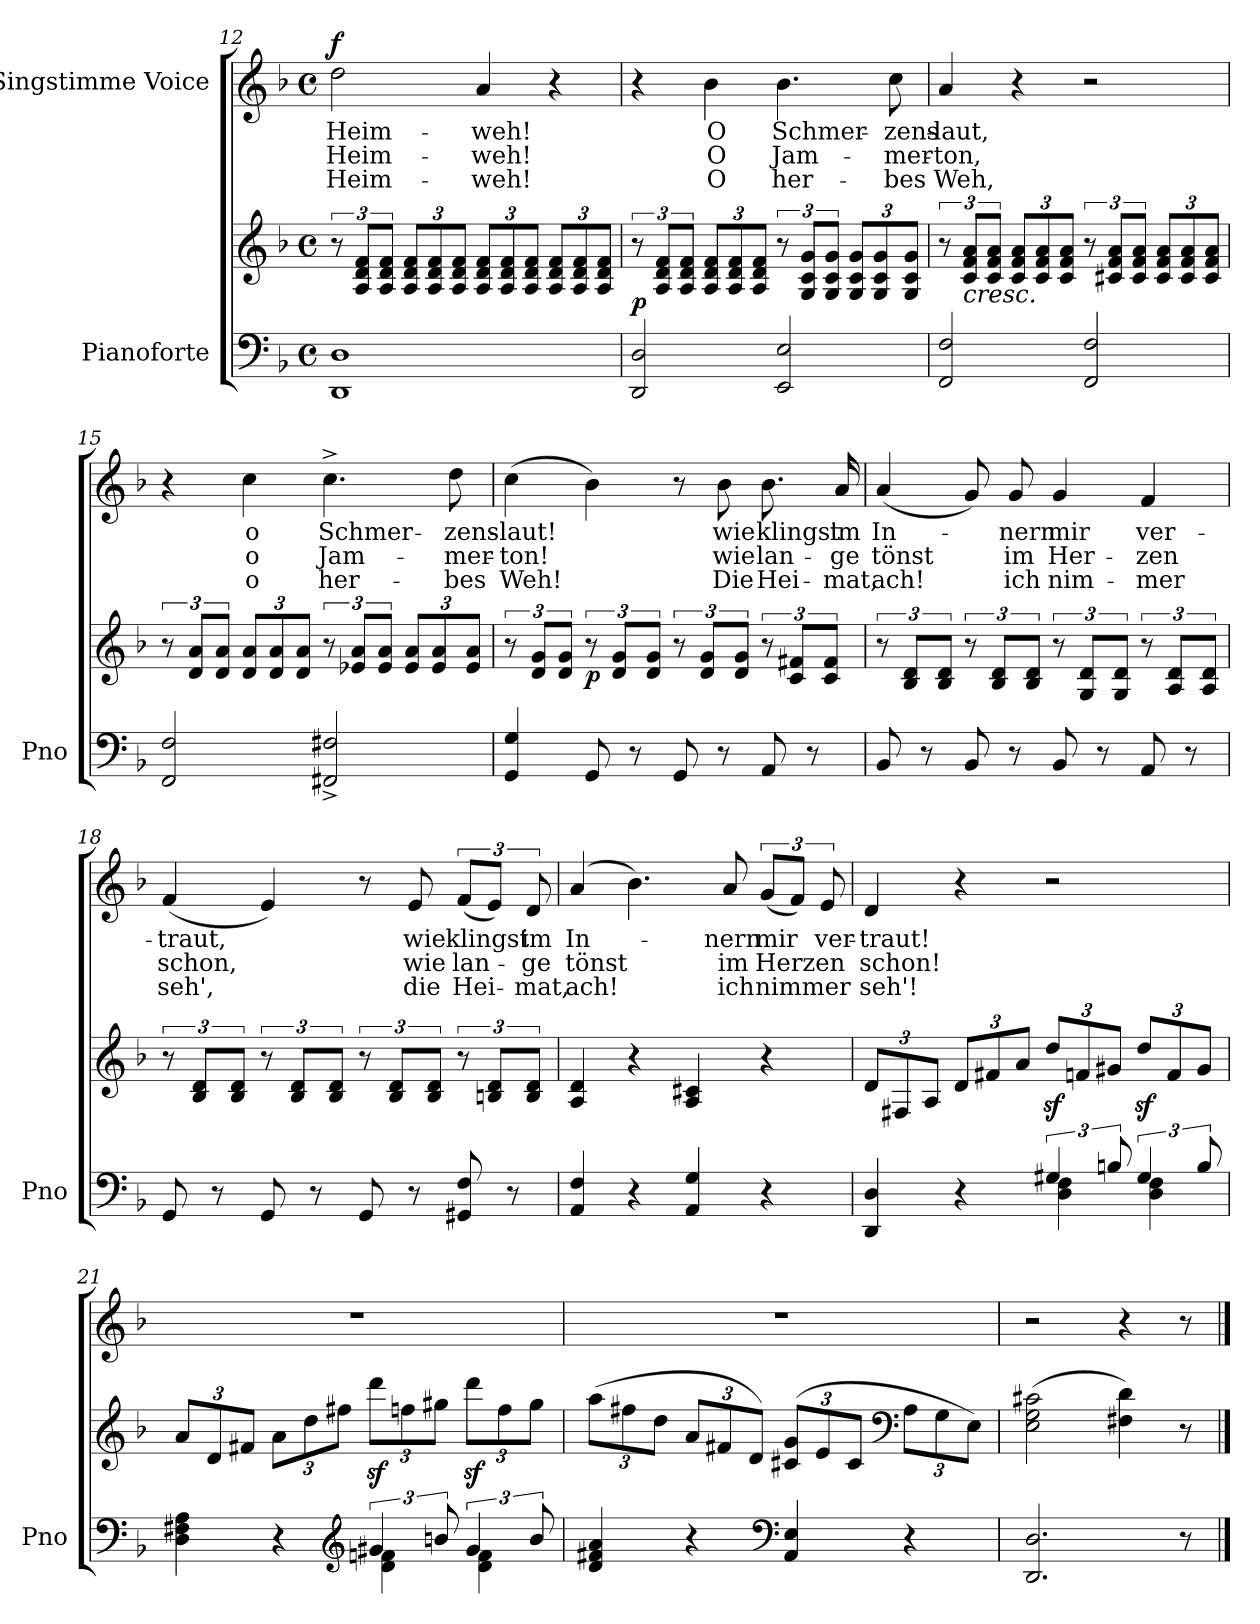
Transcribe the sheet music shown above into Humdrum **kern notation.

**kern	**kern	**dynam	**kern	**text	**text	**text	**dynam
*part2	*part2	*part2	*part1	*part1	*part1	*part1	*part1
*staff3	*staff2	*staff2/3	*staff1	*staff1	*staff1	*staff1	*staff1
*I"Pianoforte	*	*	*I"Singstimme Voice	*	*	*	*
*I'Pno	*	*	*	*	*	*	*
!!LO:PB:g=z
*clefF4	*clefG2	*	*clefG2	*	*	*	*
*k[b-]	*k[b-]	*	*k[b-]	*	*	*	*
*M4/4	*M4/4	*	*M4/4	*	*	*	*
*met(c)	*met(c)	*	*met(c)	*	*	*	*
=12	=12	=12	=12	=12	=12	=12	=12
!	!	!	!	!LO:LY:b	!LO:LY:b	!LO:LY:b	!LO:DY:a
1DD 1D	12r	.	2dd\	Heim-	Heim-	Heim-	f
.	12A/ 12d/ 12f/L	.	.	.	.	.	.
.	12A/ 12d/ 12f/J	.	.	.	.	.	.
*	*Xbrackettup	*	*	*	*	*	*
.	12A/ 12d/ 12f/L	.	.	.	.	.	.
.	12A/ 12d/ 12f/	.	.	.	.	.	.
.	12A/ 12d/ 12f/J	.	.	.	.	.	.
!	!	!	!	!LO:LY:b	!LO:LY:b	!LO:LY:b	!
.	12A/ 12d/ 12f/L	.	4a/	-weh!	-weh!	-weh!	.
.	12A/ 12d/ 12f/	.	.	.	.	.	.
.	12A/ 12d/ 12f/J	.	.	.	.	.	.
.	12A/ 12d/ 12f/L	.	4r	.	.	.	.
.	12A/ 12d/ 12f/	.	.	.	.	.	.
.	12A/ 12d/ 12f/J	.	.	.	.	.	.
=13	=13	=13	=13	=13	=13	=13	=13
*	*brackettup	*	*	*	*	*	*
!	!	!LO:DY:b	!	!	!	!	!
2DD/ 2D/	12r	p	4r	.	.	.	.
.	12A/ 12d/ 12f/L	.	.	.	.	.	.
.	12A/ 12d/ 12f/J	.	.	.	.	.	.
*	*Xbrackettup	*	*	*	*	*	*
!	!	!	!	!LO:LY:b	!LO:LY:b	!LO:LY:b	!LO:DY:a
!	!	!	!	!	!	!	!LO:DY:n=1:a
.	12A/ 12d/ 12f/L	.	4b-\	O	O	O	p other-dynamics
.	12A/ 12d/ 12f/	.	.	.	.	.	.
.	12A/ 12d/ 12f/J	.	.	.	.	.	.
*	*brackettup	*	*	*	*	*	*
!	!	!	!	!LO:LY:b	!LO:LY:b	!LO:LY:b	!
2EE/ 2E/	12r	.	4.b-\	Schmer-	Jam-	her-	.
.	12G/ 12c/ 12g/L	.	.	.	.	.	.
.	12G/ 12c/ 12g/J	.	.	.	.	.	.
*	*Xbrackettup	*	*	*	*	*	*
.	12G/ 12c/ 12g/L	.	.	.	.	.	.
.	12G/ 12c/ 12g/	.	.	.	.	.	.
!	!	!	!	!LO:LY:b	!LO:LY:b	!LO:LY:b	!
.	.	.	8cc\	-zens-	-mer-	-bes	.
.	12G/ 12c/ 12g/J	.	.	.	.	.	.
!!LO:LB:g=z
=14	=14	=14	=14	=14	=14	=14	=14
*	*brackettup	*	*	*	*	*	*
!	!	!	!	!LO:LY:b	!LO:LY:b	!LO:LY:b	!
2FF/ 2F/	12r	.	4a/	-laut,	-ton,	Weh,	.
!	!LO:TX:b:i:t=cresc.	!	!	!	!	!	!
.	12c/ 12f/ 12a/L	.	.	.	.	.	.
.	12c/ 12f/ 12a/J	.	.	.	.	.	.
*	*Xbrackettup	*	*	*	*	*	*
.	12c/ 12f/ 12a/L	.	4r	.	.	.	.
.	12c/ 12f/ 12a/	.	.	.	.	.	.
.	12c/ 12f/ 12a/J	.	.	.	.	.	.
*	*brackettup	*	*	*	*	*	*
2FF/ 2F/	12r	.	2r	.	.	.	.
.	12c#X/ 12f/ 12a/L	.	.	.	.	.	.
.	12c#/ 12f/ 12a/J	.	.	.	.	.	.
*	*Xbrackettup	*	*	*	*	*	*
.	12c#/ 12f/ 12a/L	.	.	.	.	.	.
.	12c#/ 12f/ 12a/	.	.	.	.	.	.
.	12c#/ 12f/ 12a/J	.	.	.	.	.	.
=15	=15	=15	=15	=15	=15	=15	=15
*	*brackettup	*	*	*	*	*	*
2FF/ 2F/	12r	.	4r	.	.	.	.
.	12d/ 12a/L	.	.	.	.	.	.
.	12d/ 12a/J	.	.	.	.	.	.
*	*Xbrackettup	*	*	*	*	*	*
!	!	!	!	!LO:LY:b	!LO:LY:b	!LO:LY:b	!
.	12d/ 12a/L	.	4cc\	o	o	o	.
.	12d/ 12a/	.	.	.	.	.	.
.	12d/ 12a/J	.	.	.	.	.	.
*	*brackettup	*	*	*	*	*	*
!	!	!	!	!LO:LY:b	!LO:LY:b	!LO:LY:b	!
2FF#X/^ 2F#X/^	12r	.	4.cc^\	Schmer-	Jam-	her-	.
.	12e-X/ 12a/L	.	.	.	.	.	.
.	12e-/ 12a/J	.	.	.	.	.	.
*	*Xbrackettup	*	*	*	*	*	*
.	12e-/ 12a/L	.	.	.	.	.	.
.	12e-/ 12a/	.	.	.	.	.	.
!	!	!	!	!LO:LY:b	!LO:LY:b	!LO:LY:b	!
.	.	.	8dd\	-zens-	-mer-	-bes	.
.	12e-/ 12a/J	.	.	.	.	.	.
!!LO:LB:g=z
=16	=16	=16	=16	=16	=16	=16	=16
*	*brackettup	*	*	*	*	*	*
!	!	!	!	!LO:LY:b	!LO:LY:b	!LO:LY:b	!
4GG/ 4G/	12r	.	(4cc\	-laut!	-ton!	Weh!	.
.	12d/ 12g/L	.	.	.	.	.	.
.	12d/ 12g/J	.	.	.	.	.	.
!	!	!LO:DY:b	!	!	!	!	!
8GG/	12r	p	4b-\)	.	.	.	.
.	12d/ 12g/L	.	.	.	.	.	.
8r	.	.	.	.	.	.	.
.	12d/ 12g/J	.	.	.	.	.	.
8GG/	12r	.	8r	.	.	.	.
.	12d/ 12g/L	.	.	.	.	.	.
!	!	!	!	!LO:LY:b	!LO:LY:b	!LO:LY:b	!
8r	.	.	8b-\	wie	wie	Die	.
.	12d/ 12g/J	.	.	.	.	.	.
!	!	!	!	!LO:LY:b	!LO:LY:b	!LO:LY:b	!
8AA/	12r	.	8.b-\	klingst	lan-	Hei-	.
.	12c/ 12f#X/L	.	.	.	.	.	.
8r	.	.	.	.	.	.	.
.	12c/ 12f#/J	.	.	.	.	.	.
!	!	!	!	!LO:LY:b	!LO:LY:b	!LO:LY:b	!
.	.	.	16a/	im	-ge	-mat,	.
=17	=17	=17	=17	=17	=17	=17	=17
!	!	!	!	!LO:LY:b	!LO:LY:b	!LO:LY:b	!
8BB-/	12r	.	(4a/	In-	tönst	ach!	.
.	12B-/ 12d/L	.	.	.	.	.	.
8r	.	.	.	.	.	.	.
.	12B-/ 12d/J	.	.	.	.	.	.
8BB-/	12r	.	8g/)	.	.	.	.
.	12B-/ 12d/L	.	.	.	.	.	.
!	!	!	!	!LO:LY:b	!LO:LY:b	!LO:LY:b	!
8r	.	.	8g/	-nern	im	ich	.
.	12B-/ 12d/J	.	.	.	.	.	.
!	!	!	!	!LO:LY:b	!LO:LY:b	!LO:LY:b	!
8BB-/	12r	.	4g/	mir	Her-	nim-	.
.	12G/ 12d/L	.	.	.	.	.	.
8r	.	.	.	.	.	.	.
.	12G/ 12d/J	.	.	.	.	.	.
!	!	!	!	!LO:LY:b	!LO:LY:b	!LO:LY:b	!
8AA/	12r	.	4f/	ver-	-zen	-mer	.
.	12A/ 12d/L	.	.	.	.	.	.
8r	.	.	.	.	.	.	.
.	12A/ 12d/J	.	.	.	.	.	.
!!LO:LB:g=z
=18	=18	=18	=18	=18	=18	=18	=18
!	!	!	!	!LO:LY:b	!LO:LY:b	!LO:LY:b	!
8GG/	12r	.	(4f/	-traut,	schon,	seh',	.
.	12B-/ 12d/L	.	.	.	.	.	.
8r	.	.	.	.	.	.	.
.	12B-/ 12d/J	.	.	.	.	.	.
8GG/	12r	.	4e/)	.	.	.	.
.	12B-/ 12d/L	.	.	.	.	.	.
8r	.	.	.	.	.	.	.
.	12B-/ 12d/J	.	.	.	.	.	.
8GG/	12r	.	8r	.	.	.	.
.	12B-/ 12d/L	.	.	.	.	.	.
!	!	!	!	!LO:LY:b	!LO:LY:b	!LO:LY:b	!
8r	.	.	8e/	wie	wie	die	.
.	12B-/ 12d/J	.	.	.	.	.	.
!	!	!	!	!LO:LY:b	!LO:LY:b	!LO:LY:b	!
8GG#X/ 8F/	12r	.	(12f/L	klingst	lan-	Hei-	.
.	12Bn/ 12d/L	.	12e/J)	.	.	.	.
8r	.	.	.	.	.	.	.
!	!	!	!	!LO:LY:b	!LO:LY:b	!LO:LY:b	!
.	12B/ 12d/J	.	12d/	im	-ge	-mat,	.
=19	=19	=19	=19	=19	=19	=19	=19
!	!	!	!	!LO:LY:b	!LO:LY:b	!LO:LY:b	!
4AA/ 4F/	4A/ 4d/	.	(4a/	In-	tönst	ach!	.
4r	4r	.	4.b-\)	.	.	.	.
4AA/ 4G/	4A/ 4c#X/	.	.	.	.	.	.
!	!	!	!	!LO:LY:b	!LO:LY:b	!LO:LY:b	!
.	.	.	8a/	-nern	im	ich	.
!	!	!	!	!LO:LY:b	!LO:LY:b	!LO:LY:b	!
4r	4r	.	(12g/L	mir	Herzen	nimmer	.
.	.	.	12f/J)	.	.	.	.
!	!	!	!	!LO:LY:b	!	!	!
.	.	.	12e/	ver-	.	.	.
!!LO:PB:g=z
=20	=20	=20	=20	=20	=20	=20	=20
*^	*	*	*	*	*	*	*
*	*	*Xbrackettup	*	*	*	*	*	*
!	!	!	!LO:DY:b	!	!LO:LY:b	!LO:LY:b	!LO:LY:b	!
!	!	!	!LO:DY:n=1:b	!	!	!	!	!
4DD/ 4D/	2ryy	12d/L	f other-dynamics	4d/	-traut!	schon!	seh'!	.
.	.	12F#X/	.	.	.	.	.	.
.	.	12A/J	.	.	.	.	.	.
4r	.	12d/L	.	4r	.	.	.	.
.	.	12f#X/	.	.	.	.	.	.
.	.	12a/J	.	.	.	.	.	.
6G#X/	4D\ 4F\	12ddz</L	.	2r	.	.	.	.
.	.	12fn/	.	.	.	.	.	.
12Bn/	.	12g#X/J	.	.	.	.	.	.
6G#/	4D\ 4F\	12ddz</L	.	.	.	.	.	.
.	.	12f/	.	.	.	.	.	.
12B/	.	12g#/J	.	.	.	.	.	.
=21	=21	=21	=21	=21	=21	=21	=21	=21
4D\ 4F#X\ 4A\	2ryy	12a/L	.	1r	.	.	.	.
.	.	12d/	.	.	.	.	.	.
.	.	12f#X/J	.	.	.	.	.	.
4r	.	12a\L	.	.	.	.	.	.
.	.	12dd\	.	.	.	.	.	.
.	.	12ff#X\J	.	.	.	.	.	.
*clefG2	*	*	*	*	*	*	*	*
6g#X/	4d\ 4fn\	12dddz<\L	.	.	.	.	.	.
.	.	12ffn\	.	.	.	.	.	.
12bn/	.	12gg#X\J	.	.	.	.	.	.
6g#/	4d\ 4f\	12dddz<\L	.	.	.	.	.	.
.	.	12ff\	.	.	.	.	.	.
12b/	.	12gg#\J	.	.	.	.	.	.
*v	*v	*	*	*	*	*	*	*
!!LO:LB:g=z
=22	=22	=22	=22	=22	=22	=22	=22
4d/ 4f#X/ 4a/	(12aa\L	.	1r	.	.	.	.
.	12ff#X\	.	.	.	.	.	.
.	12dd\J	.	.	.	.	.	.
4r	12a/L	.	.	.	.	.	.
.	12f#X/	.	.	.	.	.	.
.	12d/J)	.	.	.	.	.	.
*clefF4	*	*	*	*	*	*	*
4AA/ 4E/	(12c#X/ 12g/L	.	.	.	.	.	.
.	12e/	.	.	.	.	.	.
.	12c#/J	.	.	.	.	.	.
*	*clefF4	*	*	*	*	*	*
4r	12A\L	.	.	.	.	.	.
.	12G\	.	.	.	.	.	.
.	12E\J)	.	.	.	.	.	.
=23	=23	=23	=23	=23	=23	=23	=23
2.DD/ 2.D/	(2E\ 2G\ 2c#X\	.	2r	.	.	.	.
.	4F#X\ 4d\)	.	4r	.	.	.	.
8r	8r	.	8r	.	.	.	.
==	==	==	==	==	==	==	==
*-	*-	*-	*-	*-	*-	*-	*-
